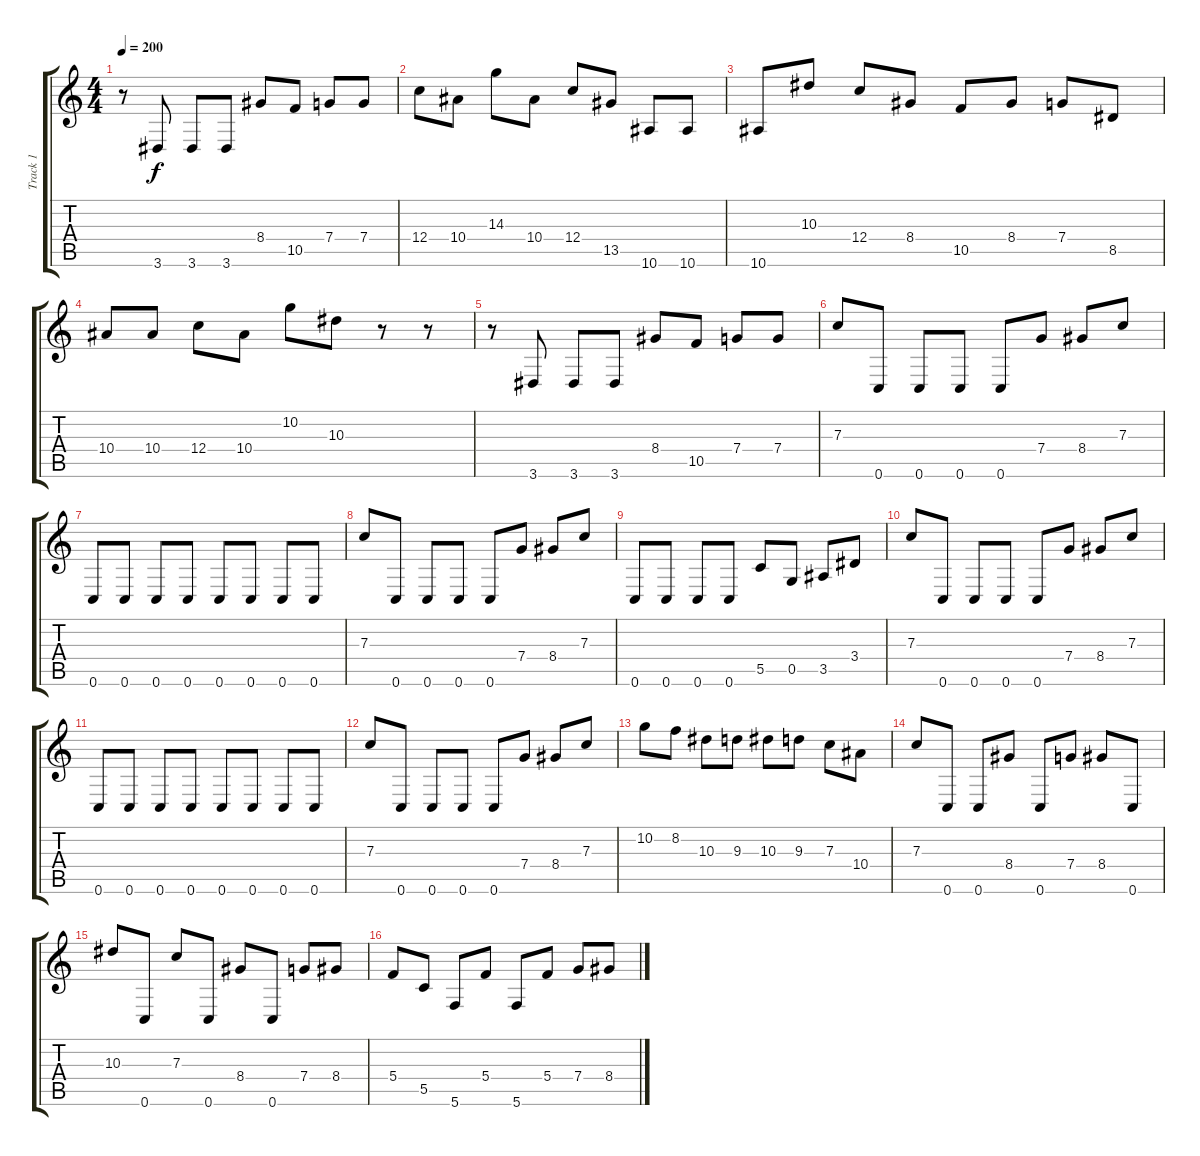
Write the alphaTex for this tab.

\track ("Track 1" "Track 1") {instrument distortionguitar}
\staff {score tabs}
\tuning (D4 A3 F3 C3 G2 C2) {hide}
\ts (4 4)
\tempo 200
\clef g2
\ks c
r.8{dy f} 3.6.8 3.6.8 3.6.8 8.4.8 10.5.8 7.4.8 7.4.8 |
12.4.8 10.4.8 14.3.8 10.4.8 12.4.8 13.5.8 10.6.8 10.6.8 |
10.6.8 10.3.8 12.4.8 8.4.8 10.5.8 8.4.8 7.4.8 8.5.8 |
10.4.8 10.4.8 12.4.8 10.4.8 10.2.8 10.3.8 r.8 r.8 |
r.8 3.6.8 3.6.8 3.6.8 8.4.8 10.5.8 7.4.8 7.4.8 |
7.3.8 0.6.8 0.6.8 0.6.8 0.6.8 7.4.8 8.4.8 7.3.8 |
0.6.8 0.6.8 0.6.8 0.6.8 0.6.8 0.6.8 0.6.8 0.6.8 |
7.3.8 0.6.8 0.6.8 0.6.8 0.6.8 7.4.8 8.4.8 7.3.8 |
0.6.8 0.6.8 0.6.8 0.6.8 5.5.8 0.5.8 3.5.8 3.4.8 |
7.3.8 0.6.8 0.6.8 0.6.8 0.6.8 7.4.8 8.4.8 7.3.8 |
0.6.8 0.6.8 0.6.8 0.6.8 0.6.8 0.6.8 0.6.8 0.6.8 |
7.3.8 0.6.8 0.6.8 0.6.8 0.6.8 7.4.8 8.4.8 7.3.8 |
10.2.8 8.2.8 10.3.8 9.3.8 10.3.8 9.3.8 7.3.8 10.4.8 |
7.3.8 0.6.8 0.6.8 8.4.8 0.6.8 7.4.8 8.4.8 0.6.8 |
10.3.8 0.6.8 7.3.8 0.6.8 8.4.8 0.6.8 7.4.8 8.4.8 |
5.4.8 5.5.8 5.6.8 5.4.8 5.6.8 5.4.8 7.4.8 8.4.8
